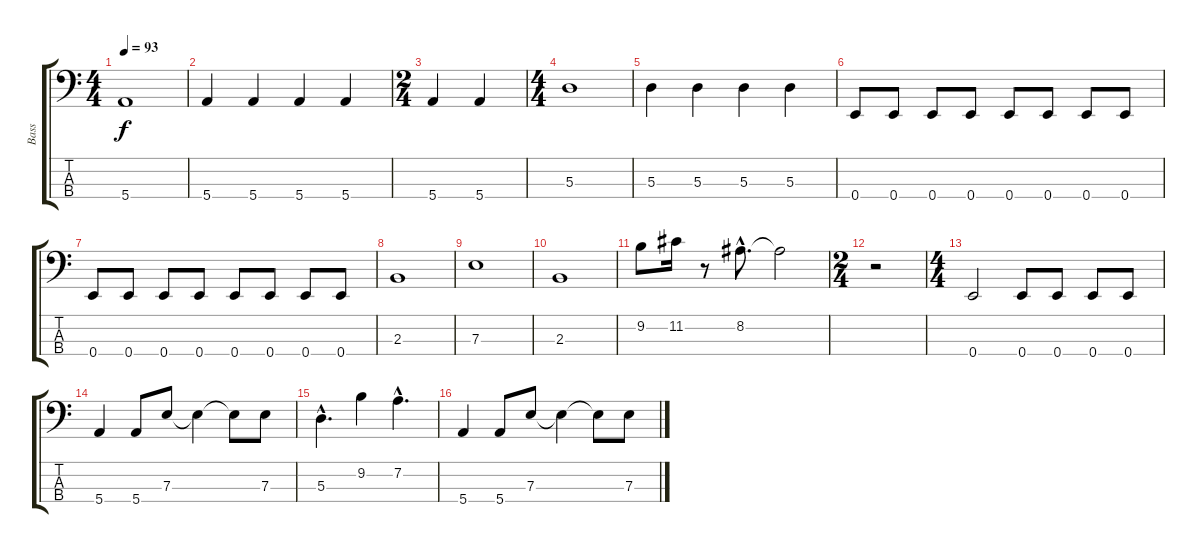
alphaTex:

\track ("Bass" "Bass") {instrument electricbassfinger}
\staff {score tabs}
\tuning (G2 D2 A1 E1) {hide}
\ts (4 4)
\tempo 93
\clef f4
\ks c
5.4.1{dy f} |
5.4.4 5.4.4 5.4.4 5.4.4 |
\ts (2 4)
5.4.4 5.4.4 |
\ts (4 4)
5.3.1 |
5.3.4 5.3.4 5.3.4 5.3.4 |
0.4.8 0.4.8 0.4.8 0.4.8 0.4.8 0.4.8 0.4.8 0.4.8 |
0.4.8 0.4.8 0.4.8 0.4.8 0.4.8 0.4.8 0.4.8 0.4.8 |
2.3.1 |
7.3.1 |
2.3.1 |
9.2.8 11.2.16 r.8 8.2{hac}.8{d} 8.2{t}.2 |
\ts (2 4)
r.2 |
\ts (4 4)
0.4.2 0.4.8 0.4.8 0.4.8 0.4.8 |
5.4.4 5.4.8 7.3.8 7.3{t}.4 7.3{t}.8 7.3.8 |
5.3{hac}.4{d} 9.2.4 7.2{hac}.4{d} |
5.4.4 5.4.8 7.3.8 7.3{t}.4 7.3{t}.8 7.3.8
